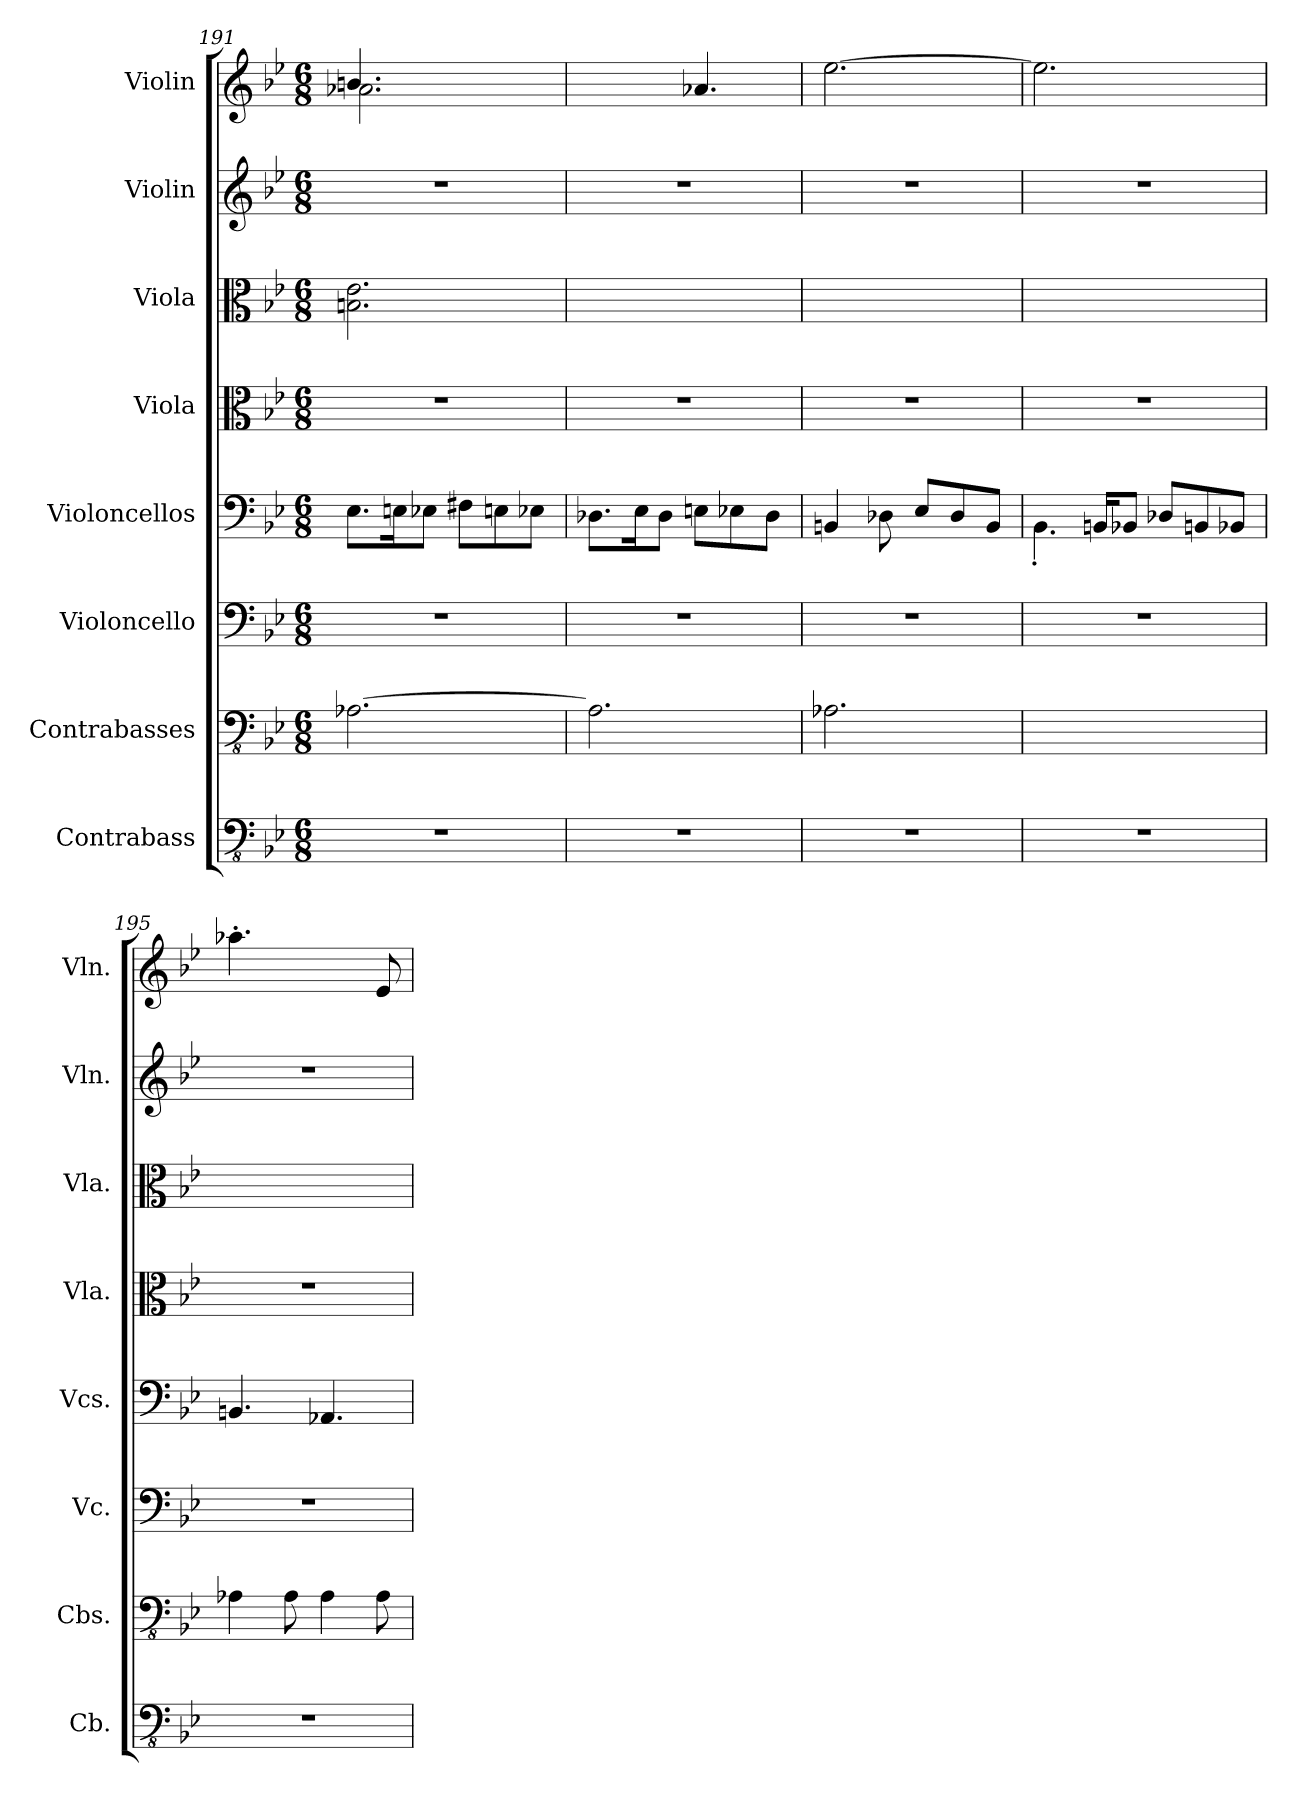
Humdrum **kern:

**kern	**kern	**kern	**kern	**kern	**kern	**kern	**kern
*part8	*part7	*part6	*part5	*part4	*part3	*part2	*part1
*staff8	*staff7	*staff6	*staff5	*staff4	*staff3	*staff2	*staff1
*I"Contrabass	*I"Contrabasses	*I"Violoncello	*I"Violoncellos	*I"Viola	*I"Viola	*I"Violin	*I"Violin
*I'Cb.	*I'Cbs.	*I'Vc.	*I'Vcs.	*I'Vla.	*I'Vla.	*I'Vln.	*I'Vln.
!!LO:PB:g=z
*clefFv4	*clefFv4	*clefF4	*clefF4	*clefC3	*clefC3	*clefG2	*clefG2
*ITrd7c12	*	*	*	*	*	*	*
*k[b-e-]	*k[b-e-]	*k[b-e-]	*k[b-e-]	*k[b-e-]	*k[b-e-]	*k[b-e-]	*k[b-e-]
*M6/8	*M6/8	*M6/8	*M6/8	*M6/8	*M6/8	*M6/8	*M6/8
=191	=191	=191	=191	=191	=191	=191	=191
*	*	*	*	*	*	*	*^
2.r	[2.AA-X\	2.r	8.E-\L	2.r	2.Bn\ 2.e-\	2.r	4.bn/	2.a-X\
.	.	.	16En\K	.	.	.	.	.
.	.	.	8E-X\J	.	.	.	.	.
.	.	.	8F#X\L	.	.	.	4.ryy	.
.	.	.	8En\	.	.	.	.	.
.	.	.	8E-X\J	.	.	.	.	.
*	*	*	*	*	*	*	*v	*v
=192	=192	=192	=192	=192	=192	=192	=192
2.r	2.AA-\]	2.r	8.D-X\L	2.r	2.ryy	2.r	4.ryy
.	.	.	16E-\K	.	.	.	.
.	.	.	8D-\J	.	.	.	.
.	.	.	8En\L	.	.	.	4.a-X/
.	.	.	8E-X\	.	.	.	.
.	.	.	8D-\J	.	.	.	.
=193	=193	=193	=193	=193	=193	=193	=193
2.r	2.AA-X\	2.r	4BBn/	2.r	2.ryy	2.r	[2.ee-\
.	.	.	8D-X\	.	.	.	.
.	.	.	8E-/L	.	.	.	.
.	.	.	8D-/	.	.	.	.
.	.	.	8BB/J	.	.	.	.
=194	=194	=194	=194	=194	=194	=194	=194
*	*	*	*^	*	*	*	*
2.r	2.ryy	2.r	8ryy	4.BB-'\	2.r	2.ryy	2.r	2.ee-\]
.	.	.	16ryy	.	.	.	.	.
.	.	.	16BBn/KL	.	.	.	.	.
.	.	.	8BB-X/J	.	.	.	.	.
.	.	.	8D-X/L	4.ryy	.	.	.	.
.	.	.	8BBn/	.	.	.	.	.
.	.	.	8BB-X/J	.	.	.	.	.
*	*	*	*v	*v	*	*	*	*
!!LO:PB:g=z
=195	=195	=195	=195	=195	=195	=195	=195
2.r	4AA-X\	2.r	4.BBn/	2.r	2.ryy	2.r	4.aa-X'\
.	8AA-\	.	.	.	.	.	.
.	4AA-\	.	4.AA-X/	.	.	.	4ryy
.	8AA-\	.	.	.	.	.	8e-/
=	=	=	=	=	=	=	=
*-	*-	*-	*-	*-	*-	*-	*-
